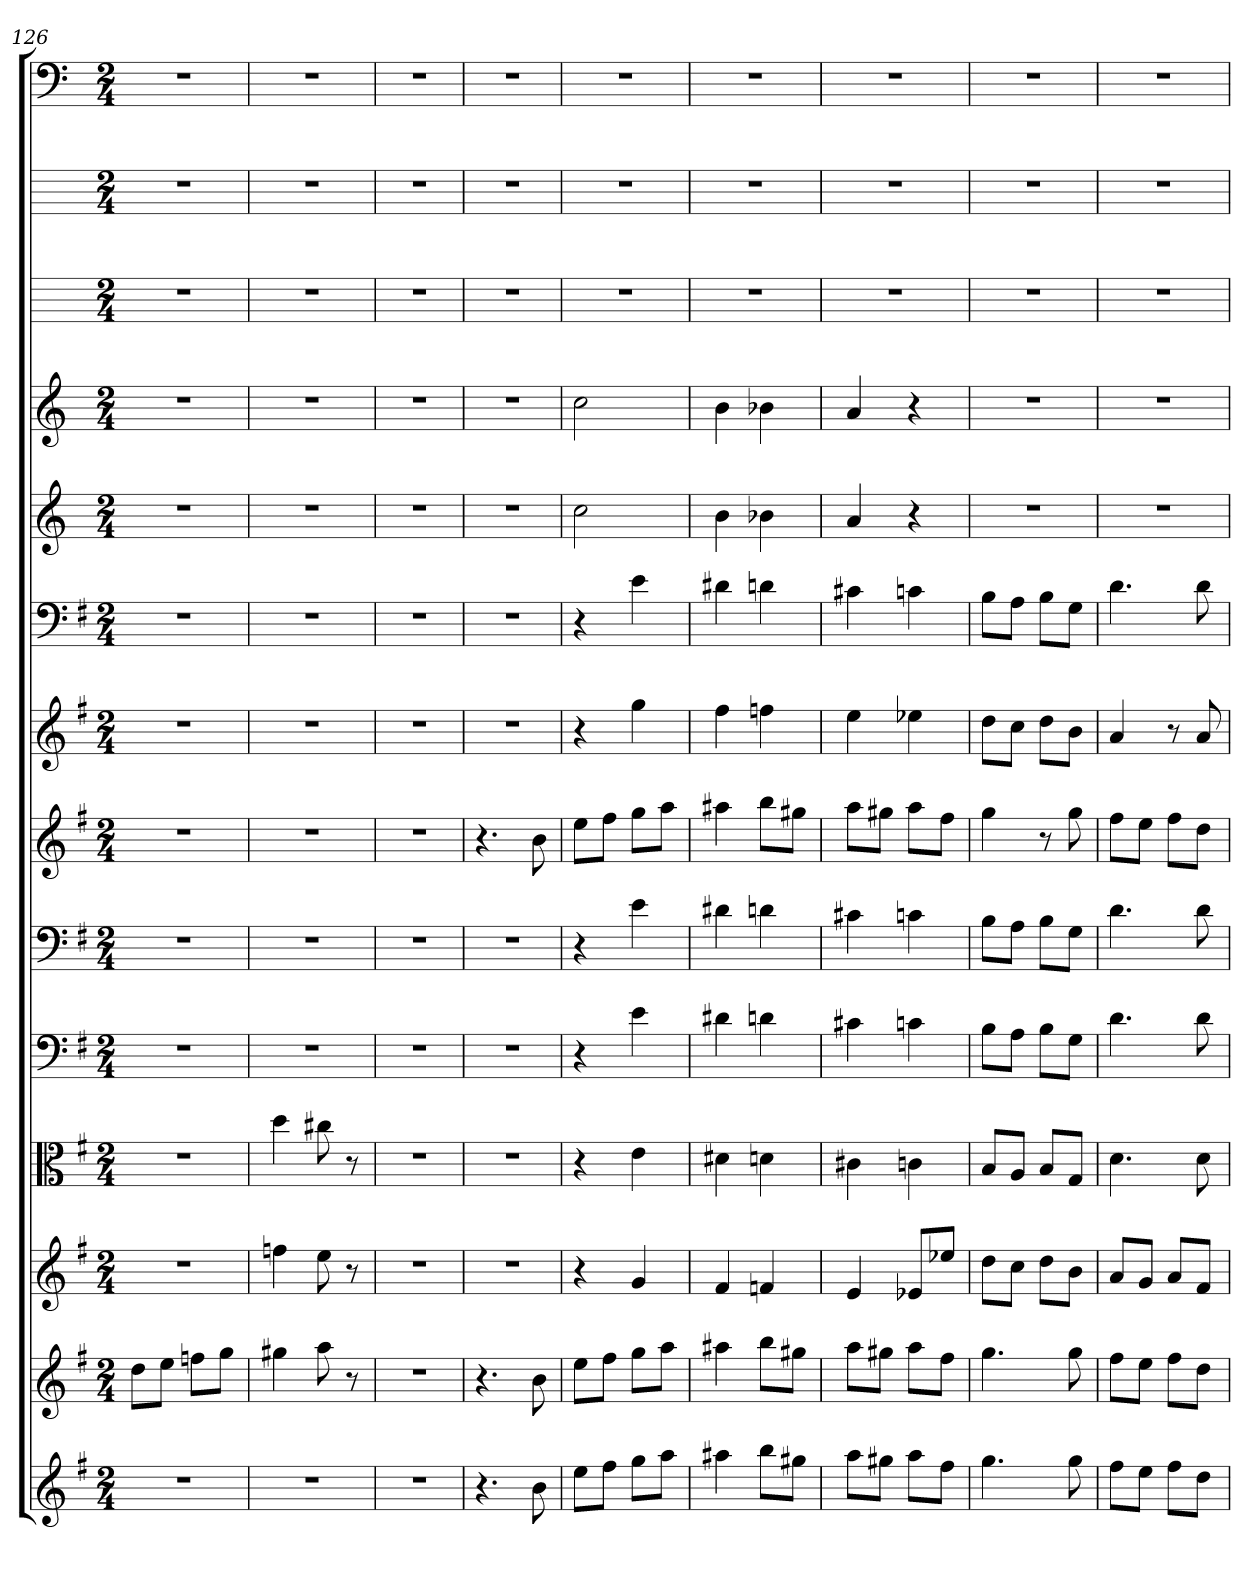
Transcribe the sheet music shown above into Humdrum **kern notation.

**kern	**kern	**kern	**kern	**kern	**kern	**kern	**kern	**kern	**kern	**kern	**kern	**kern	**kern
*part14	*part13	*part12	*part11	*part10	*part9	*part8	*part7	*part6	*part5	*part4	*part3	*part2	*part1
*staff14	*staff13	*staff12	*staff11	*staff10	*staff9	*staff8	*staff7	*staff6	*staff5	*staff4	*staff3	*staff2	*staff1
*	*	*	*clefC3	*clefF4	*clefF4	*	*	*clefF4	*	*	*	*	*clefF4
*k[f#]	*k[f#]	*k[f#]	*k[f#]	*k[f#]	*k[f#]	*k[f#]	*k[f#]	*k[f#]	*k[]	*k[]	*k[]	*k[]	*k[]
*M2/4	*M2/4	*M2/4	*M2/4	*M2/4	*M2/4	*M2/4	*M2/4	*M2/4	*M2/4	*M2/4	*M2/4	*M2/4	*M2/4
=126	=126	=126	=126	=126	=126	=126	=126	=126	=126	=126	=126	=126	=126
2r	8ddL	2r	2r	2r	2r	2r	2r	2r	2r	2r	2r	2r	2r
.	8eeJ	.	.	.	.	.	.	.	.	.	.	.	.
.	8ffnL	.	.	.	.	.	.	.	.	.	.	.	.
.	8ggJ	.	.	.	.	.	.	.	.	.	.	.	.
=127	=127	=127	=127	=127	=127	=127	=127	=127	=127	=127	=127	=127	=127
2r	4gg#X	4ffn	4dd	2r	2r	2r	2r	2r	2r	2r	2r	2r	2r
.	8aa	8ee	8cc#X	.	.	.	.	.	.	.	.	.	.
.	8r	8r	8r	.	.	.	.	.	.	.	.	.	.
=128	=128	=128	=128	=128	=128	=128	=128	=128	=128	=128	=128	=128	=128
2r	2r	2r	2r	2r	2r	2r	2r	2r	2r	2r	2r	2r	2r
=129	=129	=129	=129	=129	=129	=129	=129	=129	=129	=129	=129	=129	=129
4.r	4.r	2r	2r	2r	2r	4.r	2r	2r	2r	2r	2r	2r	2r
8b	8b	.	.	.	.	8b	.	.	.	.	.	.	.
=130	=130	=130	=130	=130	=130	=130	=130	=130	=130	=130	=130	=130	=130
8eeL	8eeL	4r	4r	4r	4r	8eeL	4r	4r	2cc	2cc	2r	2r	2r
8ff#J	8ff#J	.	.	.	.	8ff#J	.	.	.	.	.	.	.
8ggL	8ggL	4g	4e	4e	4e	8ggL	4gg	4e	.	.	.	.	.
8aaJ	8aaJ	.	.	.	.	8aaJ	.	.	.	.	.	.	.
=131	=131	=131	=131	=131	=131	=131	=131	=131	=131	=131	=131	=131	=131
4aa#X	4aa#X	4f#	4d#X	4d#X	4d#X	4aa#X	4ff#	4d#X	4b	4b	2r	2r	2r
8bbL	8bbL	4fn	4dn	4dn	4dn	8bbL	4ffn	4dn	4b-X	4b-X	.	.	.
8gg#XJ	8gg#XJ	.	.	.	.	8gg#XJ	.	.	.	.	.	.	.
=132	=132	=132	=132	=132	=132	=132	=132	=132	=132	=132	=132	=132	=132
8aaL	8aaL	4e	4c#X	4c#X	4c#X	8aaL	4ee	4c#X	4a	4a	2r	2r	2r
8gg#XJ	8gg#XJ	.	.	.	.	8gg#XJ	.	.	.	.	.	.	.
8aaL	8aaL	8e-XL	4cn	4cn	4cn	8aaL	4ee-X	4cn	4r	4r	.	.	.
8ff#J	8ff#J	8ee-XJ	.	.	.	8ff#J	.	.	.	.	.	.	.
=133	=133	=133	=133	=133	=133	=133	=133	=133	=133	=133	=133	=133	=133
4.gg	4.gg	8ddL	8B/L	8B\L	8B\L	4gg	8ddL	8B\L	2r	2r	2r	2r	2r
.	.	8ccJ	8A/J	8A\J	8A\J	.	8ccJ	8A\J	.	.	.	.	.
.	.	8ddL	8B/L	8B\L	8B\L	8r	8ddL	8B\L	.	.	.	.	.
8gg	8gg	8bJ	8G/J	8G\J	8G\J	8gg	8bJ	8G\J	.	.	.	.	.
=134	=134	=134	=134	=134	=134	=134	=134	=134	=134	=134	=134	=134	=134
8ff#L	8ff#L	8aL	4.d	4.d	4.d	8ff#L	4a	4.d	2r	2r	2r	2r	2r
8eeJ	8eeJ	8gJ	.	.	.	8eeJ	.	.	.	.	.	.	.
8ff#L	8ff#L	8aL	.	.	.	8ff#L	8r	.	.	.	.	.	.
8ddJ	8ddJ	8f#J	8d	8d	8d	8ddJ	8a	8d	.	.	.	.	.
=	=	=	=	=	=	=	=	=	=	=	=	=	=
*-	*-	*-	*-	*-	*-	*-	*-	*-	*-	*-	*-	*-	*-
